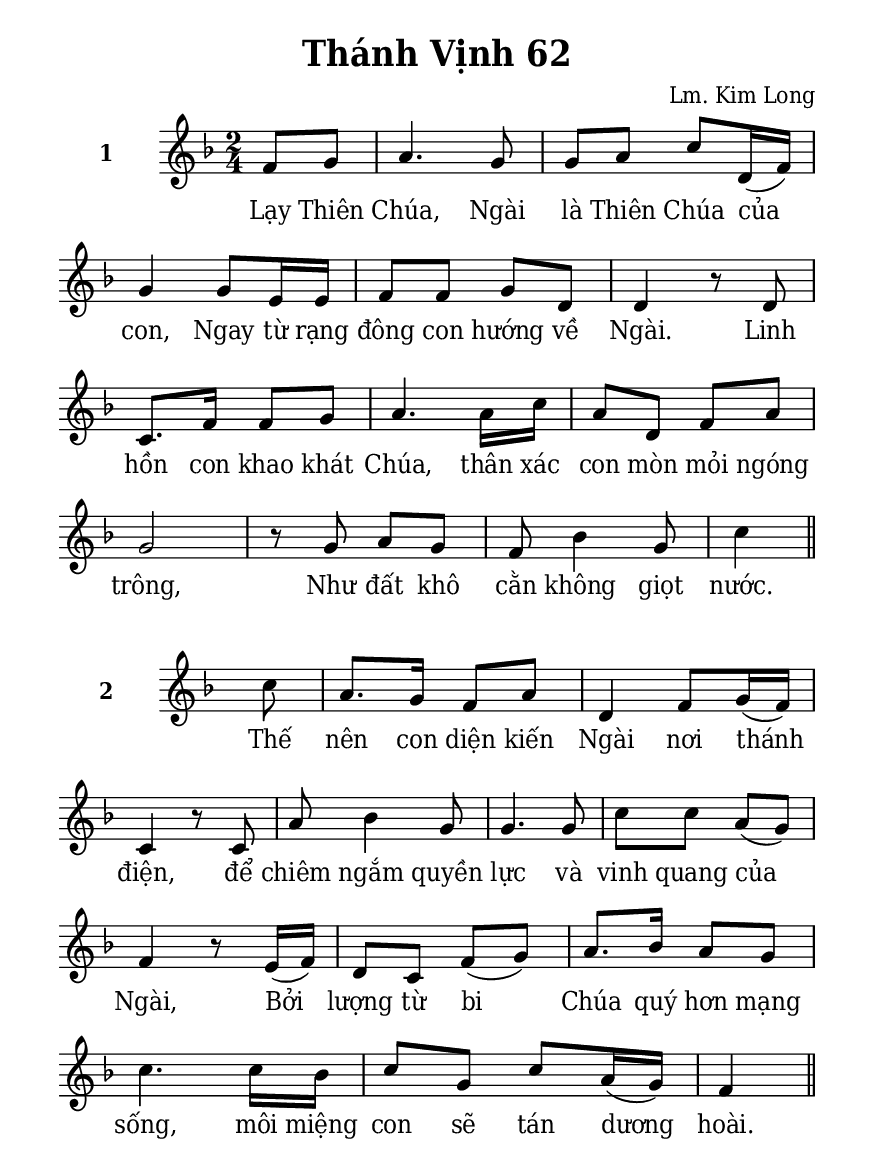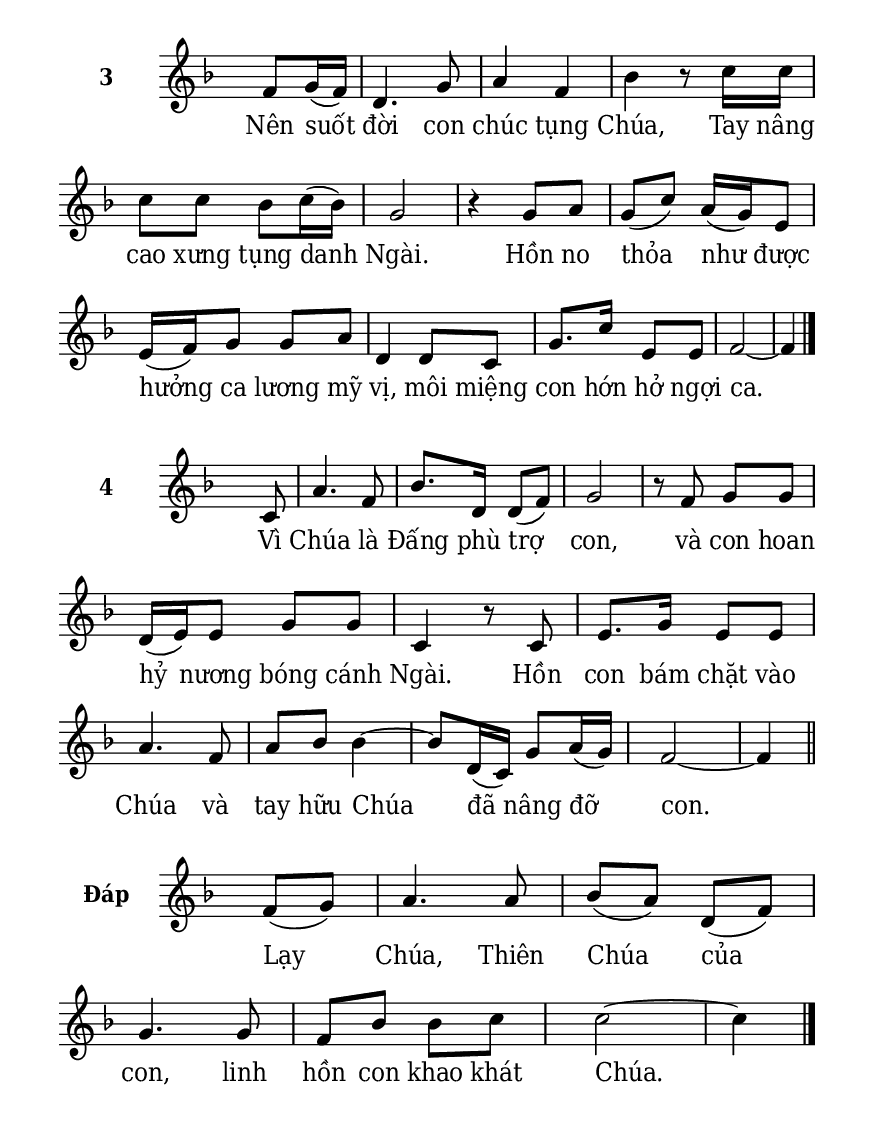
% Cài đặt chung
\version "2.22.1"
\include "english.ly"

\header {
  title = "Thánh Vịnh 62"
  composer = "Lm. Kim Long"
  %arranger = " "
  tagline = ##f
}

% Nhạc
nhacMauMot = \relative c' {
  \key f \major
  \time 2/4
  \partial 4 f8 g |
  a4. g8 |
  g a c d,16 (f) |
  g4 g8 e16 e |
  f8 f g d |
  d4 r8 d |
  c8. f16 f8 g |
  a4. a16 c |
  a8 d, f a |
  g2 |
  r8 g a g |
  f bf4 g8 |
  c4 \bar "||"
}

nhacMauHai = \relative c'' {
  \key f \major
  \time 2/4
  \partial 8 c8 |
  a8. g16 f8 a |
  d,4 f8 g16 (f) |
  c4 r8 c |
  a' bf4 g8 |
  g4. g8 |
  c c a (g) |
  f4 r8 e16 (f) |
  d8 c f (g) |
  a8. bf16 a8 g |
  c4. c16 bf |
  c8 g c a16 (g) |
  f4 \bar "||"
}

nhacMauBa = \relative c' {
  \key f \major
  \time 2/4
  \partial 4 f8 g16 (f) |
  d4. g8 |
  a4 f |
  bf r8 c16 c |
  c8 c bf c16 (bf) |
  g2 |
  r4 g8 a |
  g (c) a16 (g) e8 |
  e16 (f) g8 g a |
  d,4 d8 c |
  g'8. c16 e,8 e |
  f2 ~ |
  f4 \bar "|."
}

nhacMauBon = \relative c' {
  \key f \major
  \time 2/4
  \partial 8 c8 |
  a'4. f8 |
  bf8. d,16 d8 (f) |
  g2 |
  r8 f g g |
  d16 (e) e8 g g |
  c,4 r8 c |
  e8. g16 e8 e |
  a4. f8 |
  a bf bf4 ~ |
  bf8 d,16 (c) g'8 a16 (g) |
  f2 ~ |
  f4 \bar "||"
}

nhacMauNam = \relative c' {
  \key f \major
  \time 2/4
  \partial 4 f8 (g) |
  a4. a8 |
  bf (a) d, (f) |
  g4. g8 |
  f bf bf c |
  c2 ~ |
  c4 \bar "|."
}

% Lời
loiMauMot = \lyricmode {
  Lạy Thiên Chúa, Ngài là Thiên Chúa của con,
  Ngay từ rạng đông con hướng về Ngài.
  Linh hồn con khao khát Chúa,
  thân xác con mòn mỏi ngóng trông,
  Như đất khô cằn không giọt nước.
}

loiMauHai = \lyricmode {
  Thế nên con diện kiến Ngài nơi thánh điện,
  để chiêm ngắm quyền lực và vinh quang của Ngài,
  Bởi lượng từ bi Chúa quý hơn mạng sống,
  môi miệng con sẽ tán dương hoài.
}

loiMauBa = \lyricmode {
  Nên suốt đời con chúc tụng Chúa,
  Tay nâng cao xưng tụng danh Ngài.
  Hồn no thỏa như được hưởng ca lương mỹ vị,
  môi miệng con hớn hở ngợi ca.
}

loiMauBon = \lyricmode {
  Vì Chúa là Đấng phù trợ con,
  và con hoan hỷ nương bóng cánh Ngài.
  Hồn con bám chặt vào Chúa
  và tay hữu Chúa đã nâng đỡ con.
}

loiMauNam = \lyricmode {
  Lạy Chúa, Thiên Chúa của con, linh hồn con khao khát Chúa.
}

% Dàn trang
\paper {
  #(set-paper-size "a5")
  top-margin = 10\mm
  bottom-margin = 10\mm
  left-margin = 10\mm
  right-margin = 10\mm
  indent = #0
  #(define fonts
	 (make-pango-font-tree "Deja Vu Serif Condensed"
	 		       "Deja Vu Serif Condensed"
			       "Deja Vu Serif Condensed"
			       (/ 20 20)))
  print-page-number = ##f
}

\score {
  <<
    \new Staff \with {
      instrumentName = \markup { \bold "1" }}<<
        \clef treble
        \new Voice = beSop {
          \nhacMauMot
        }
      \new Lyrics \lyricsto beSop \loiMauMot
    >>
  >>
  \layout {
    indent = 17
    \override Lyrics.LyricSpace.minimum-distance = #0.7
    \override Score.BarNumber.break-visibility = ##(#f #f #f)
    \override Score.SpacingSpanner.uniform-stretching = ##t
    ragged-last = ##f
  }
}

\score {
  <<
    \new Staff \with {
      instrumentName = \markup { \bold "2" }}<<
        \clef treble
        \new Voice = beSop {
          \nhacMauHai
        }
      \new Lyrics \lyricsto beSop \loiMauHai
    >>
  >>
  \layout {
    indent = 17
    \override Staff.TimeSignature.transparent = ##t
    \override Lyrics.LyricSpace.minimum-distance = #0.7
    \override Score.BarNumber.break-visibility = ##(#f #f #f)
    \override Score.SpacingSpanner.uniform-stretching = ##t
    ragged-last = ##f
  }
}

\score {
  <<
    \new Staff \with {
      instrumentName = \markup { \bold "3" }}<<
        \clef treble
        \new Voice = beSop {
          \nhacMauBa
        }
      \new Lyrics \lyricsto beSop \loiMauBa
    >>
  >>
  \layout {
    indent = 17
    \override Staff.TimeSignature.transparent = ##t
    \override Lyrics.LyricSpace.minimum-distance = #0.7
    \override Score.BarNumber.break-visibility = ##(#f #f #f)
    \override Score.SpacingSpanner.uniform-stretching = ##t
    ragged-last = ##f
  }
}

\score {
  <<
    \new Staff \with {
      instrumentName = \markup { \bold "4" }}<<
        \clef treble
        \new Voice = beSop {
          \nhacMauBon
        }
      \new Lyrics \lyricsto beSop \loiMauBon
    >>
  >>
  \layout {
    indent = 17
    \override Staff.TimeSignature.transparent = ##t
    \override Lyrics.LyricSpace.minimum-distance = #0.7
    \override Score.BarNumber.break-visibility = ##(#f #f #f)
    \override Score.SpacingSpanner.uniform-stretching = ##t
    ragged-last = ##f
  }
}

\score {
  <<
    \new Staff \with {
      instrumentName = \markup { \bold "Đáp" }}<<
        \clef treble
        \new Voice = beSop {
          \nhacMauNam
        }
      \new Lyrics \lyricsto beSop \loiMauNam
    >>
  >>
  \layout {
    indent = 17
    \override Staff.TimeSignature.transparent = ##t
    \override Lyrics.LyricSpace.minimum-distance = #0.7
    \override Score.BarNumber.break-visibility = ##(#f #f #f)
    \override Score.SpacingSpanner.uniform-stretching = ##t
    ragged-last = ##f
  }
}
